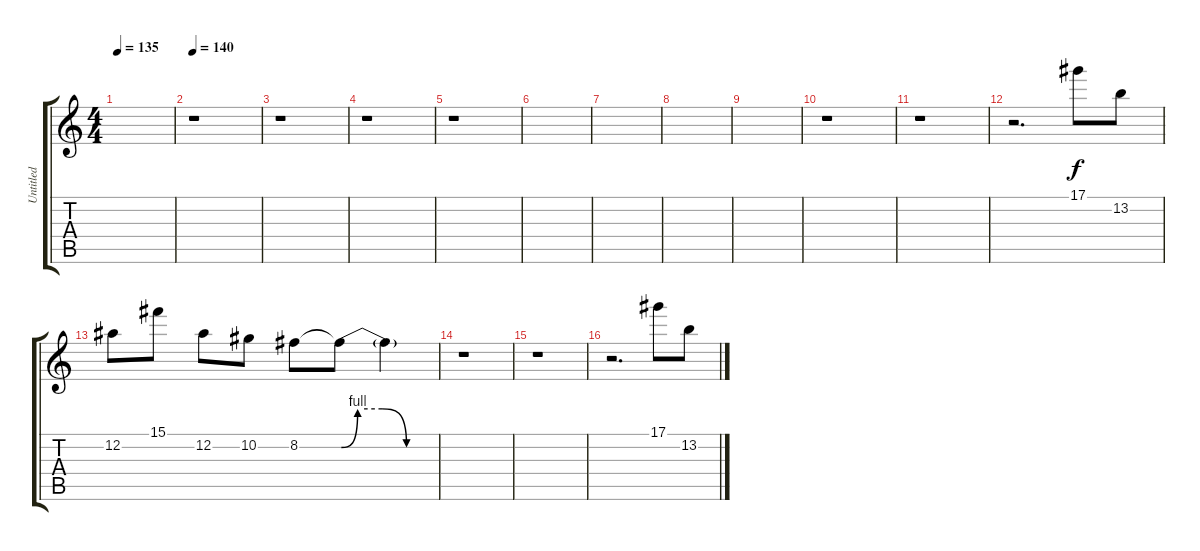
\track ("Untitled" "Untitled") {instrument overdrivenguitar}
\staff {score tabs}
\tuning (Eb4 Bb3 Gb3 Db3 Ab2 Eb2) {hide}
\ts (4 4)
\tempo 135
\clef g2
\ks c
|
\tempo 140
r.1 |
r.1 |
r.1 |
r.1 |
|
|
|
|
r.1 |
r.1 |
r.2{d} 17.1.8 13.2.8 |
12.2.8 15.1.8 12.2.8 10.2.8 8.2.8 8.2{be (custom 0 0 10 4 25 4 40 0 60 0) t}.8 8.2{t}.4 |
r.1 |
r.1 |
r.2{d} 17.1.8 13.2.8
